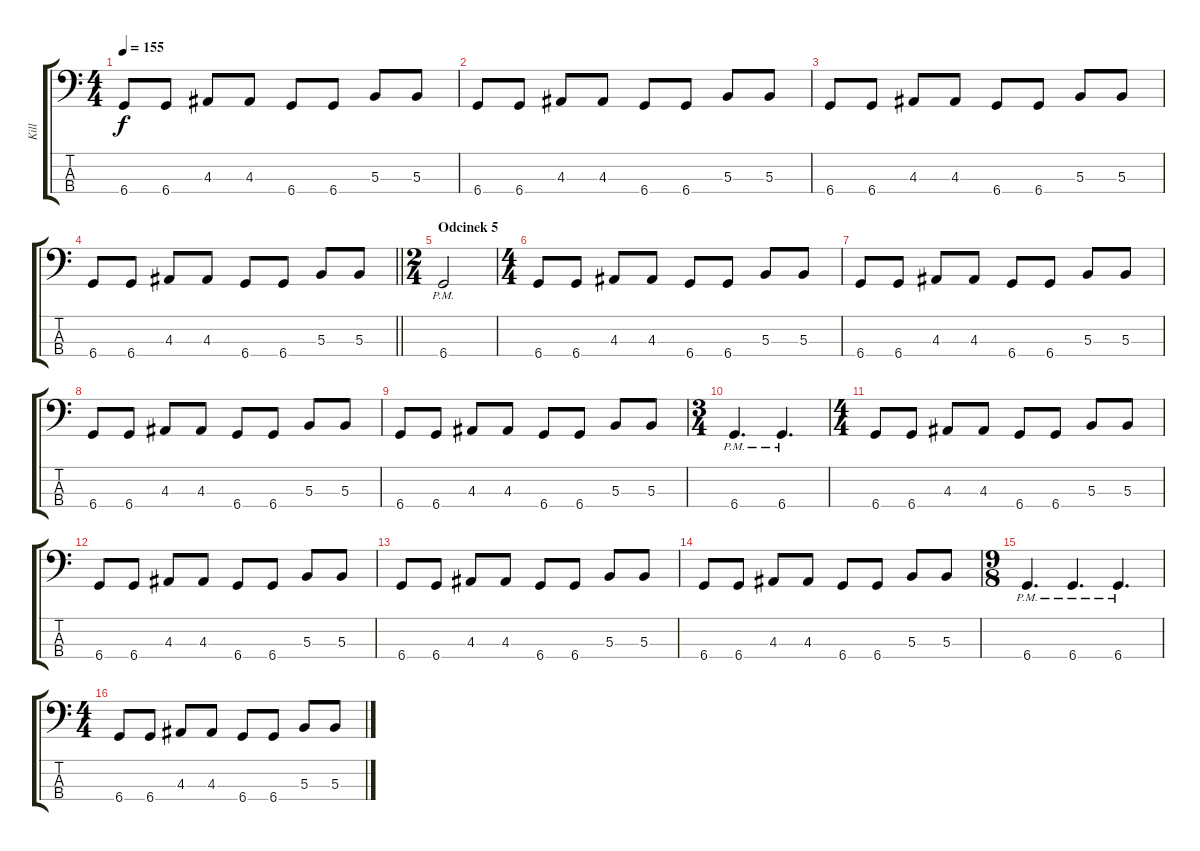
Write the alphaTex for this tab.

\track ("Kill" "Kill") {instrument electricbassfinger}
\staff {score tabs}
\tuning (E2 B1 Gb1 Db1) {hide}
\ts (4 4)
\tempo 155
\clef f4
\ks c
6.4.8{dy f} 6.4.8 4.3.8 4.3.8 6.4.8 6.4.8 5.3.8 5.3.8 |
6.4.8 6.4.8 4.3.8 4.3.8 6.4.8 6.4.8 5.3.8 5.3.8 |
6.4.8 6.4.8 4.3.8 4.3.8 6.4.8 6.4.8 5.3.8 5.3.8 |
\barLineRight lightlight
6.4.8 6.4.8 4.3.8 4.3.8 6.4.8 6.4.8 5.3.8 5.3.8 |
\ts (2 4)
\section ("" "Odcinek 5")
6.4{pm}.2 |
\ts (4 4)
6.4.8 6.4.8 4.3.8 4.3.8 6.4.8 6.4.8 5.3.8 5.3.8 |
6.4.8 6.4.8 4.3.8 4.3.8 6.4.8 6.4.8 5.3.8 5.3.8 |
6.4.8 6.4.8 4.3.8 4.3.8 6.4.8 6.4.8 5.3.8 5.3.8 |
6.4.8 6.4.8 4.3.8 4.3.8 6.4.8 6.4.8 5.3.8 5.3.8 |
\ts (3 4)
6.4{pm}.4{d} 6.4{pm}.4{d} |
\ts (4 4)
6.4.8 6.4.8 4.3.8 4.3.8 6.4.8 6.4.8 5.3.8 5.3.8 |
6.4.8 6.4.8 4.3.8 4.3.8 6.4.8 6.4.8 5.3.8 5.3.8 |
6.4.8 6.4.8 4.3.8 4.3.8 6.4.8 6.4.8 5.3.8 5.3.8 |
6.4.8 6.4.8 4.3.8 4.3.8 6.4.8 6.4.8 5.3.8 5.3.8 |
\ts (9 8)
6.4{pm}.4{d} 6.4{pm}.4{d} 6.4{pm}.4{d} |
\ts (4 4)
6.4.8 6.4.8 4.3.8 4.3.8 6.4.8 6.4.8 5.3.8 5.3.8
